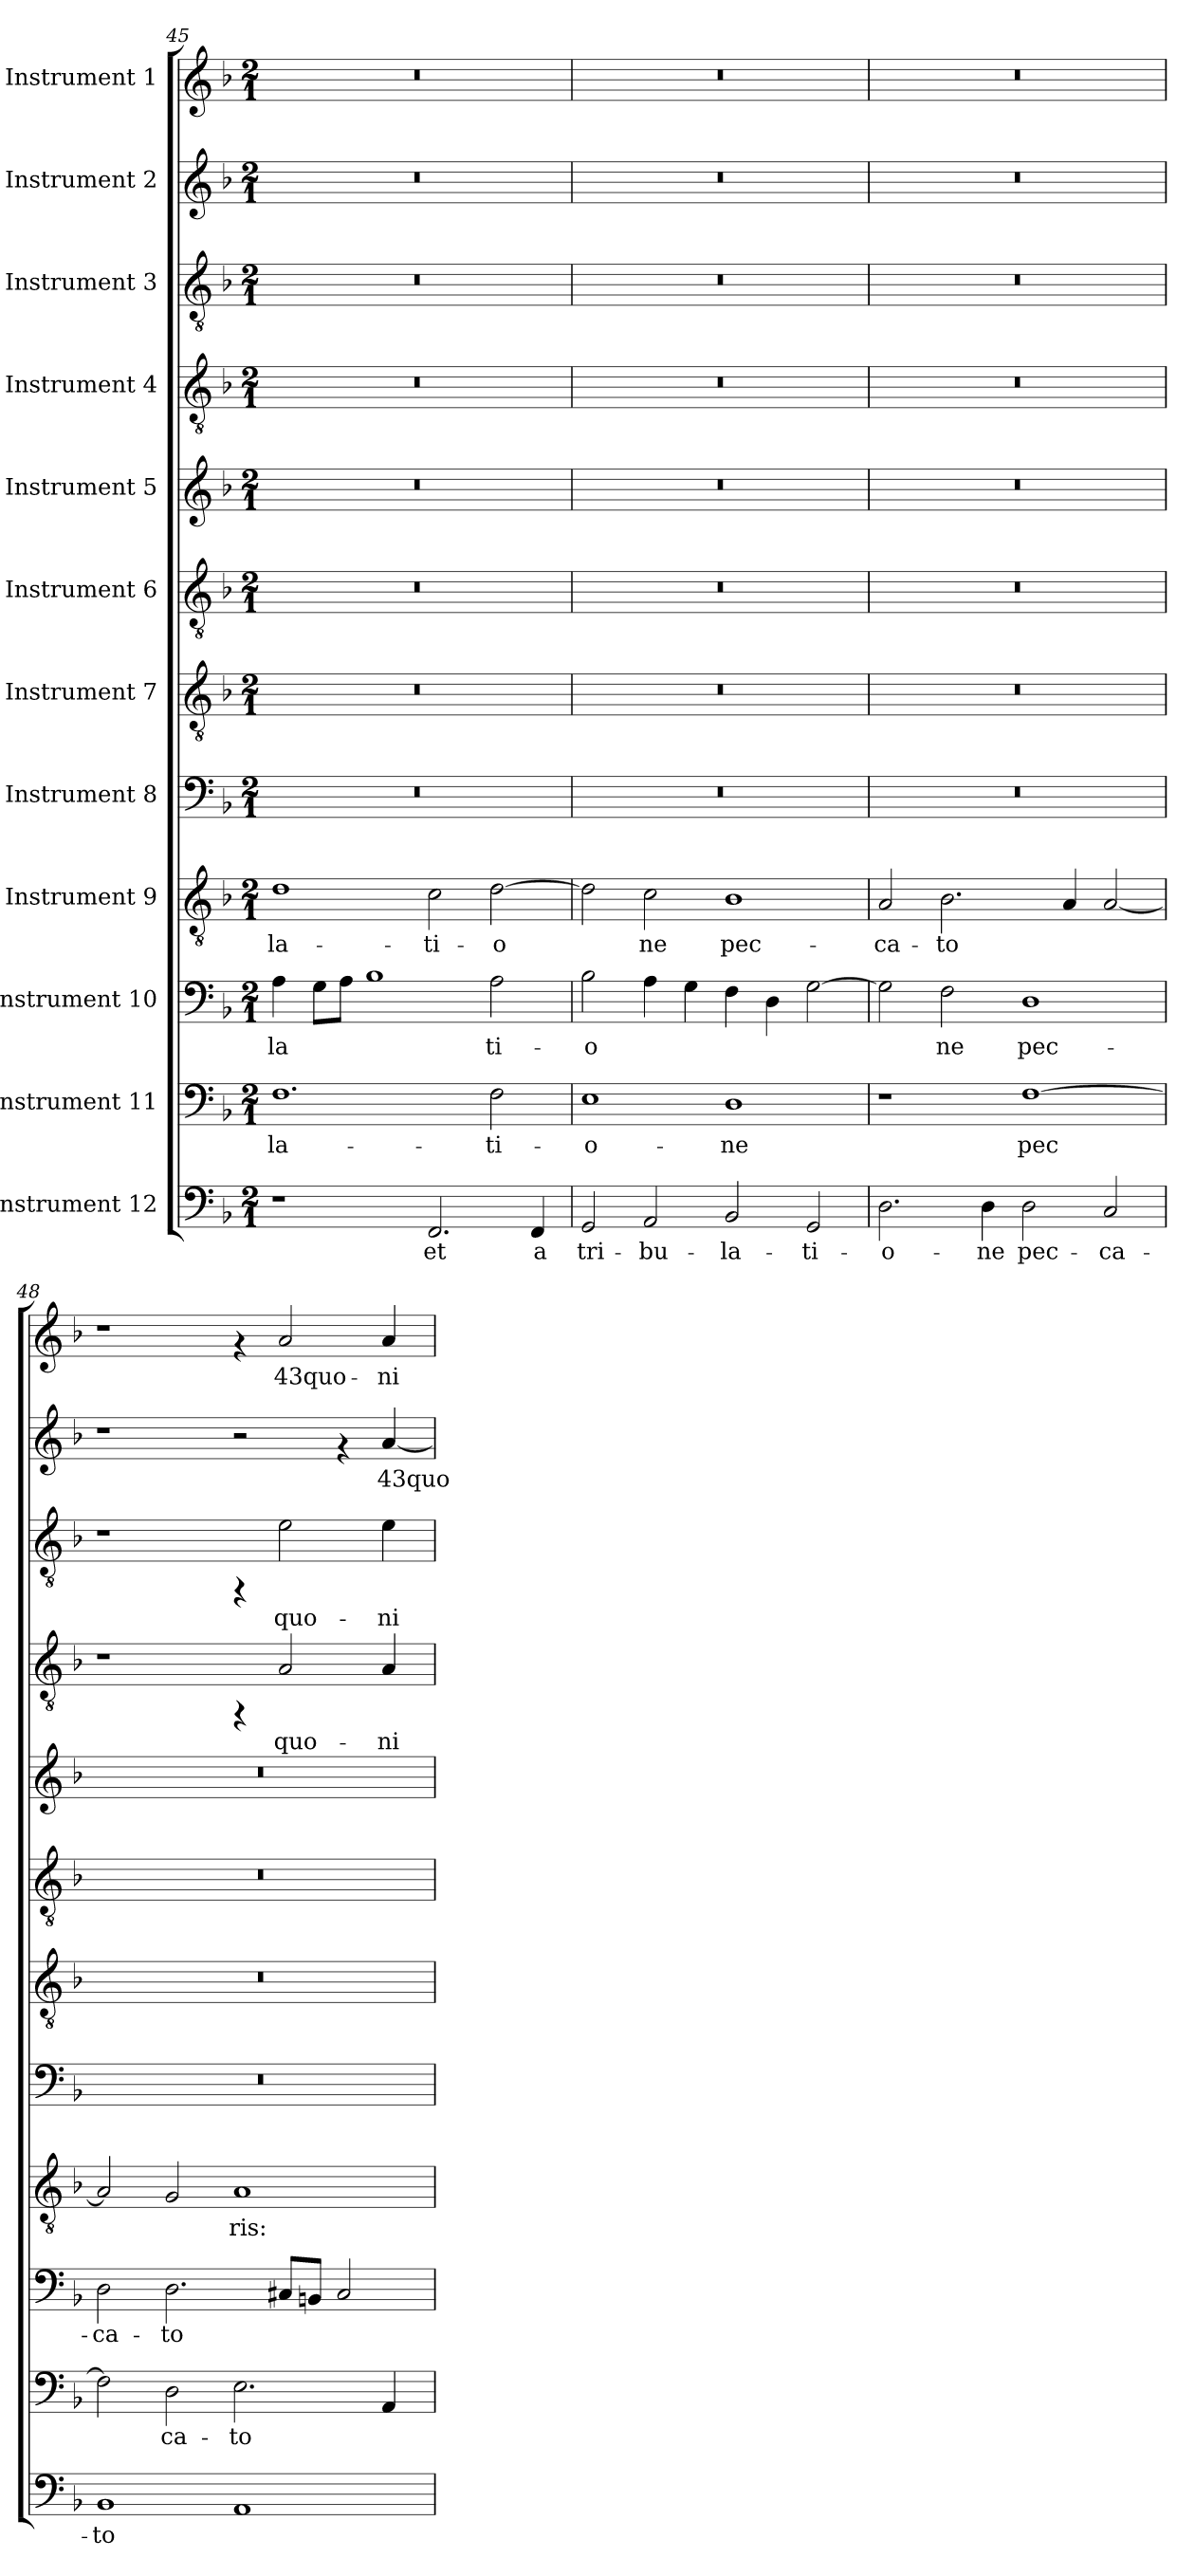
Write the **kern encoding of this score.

**kern	**text	**kern	**text	**kern	**text	**kern	**text	**kern	**kern	**kern	**kern	**kern	**text	**kern	**text	**kern	**text	**kern	**text
*part12	*part12	*part11	*part11	*part10	*part10	*part9	*part9	*part8	*part7	*part6	*part5	*part4	*part4	*part3	*part3	*part2	*part2	*part1	*part1
*staff12	*staff12	*staff11	*staff11	*staff10	*staff10	*staff9	*staff9	*staff8	*staff7	*staff6	*staff5	*staff4	*staff4	*staff3	*staff3	*staff2	*staff2	*staff1	*staff1
*I"Instrument 12	*	*I"Instrument 11	*	*I"Instrument 10	*	*I"Instrument 9	*	*I"Instrument 8	*I"Instrument 7	*I"Instrument 6	*I"Instrument 5	*I"Instrument 4	*	*I"Instrument 3	*	*I"Instrument 2	*	*I"Instrument 1	*
*clefF4	*	*clefF4	*	*clefF4	*	*clefGv2	*	*clefF4	*clefGv2	*clefGv2	*clefG2	*clefGv2	*	*clefGv2	*	*clefG2	*	*clefG2	*
*k[b-]	*	*k[b-]	*	*k[b-]	*	*k[b-]	*	*k[b-]	*k[b-]	*k[b-]	*k[b-]	*k[b-]	*	*k[b-]	*	*k[b-]	*	*k[b-]	*
*F:	*	*F:	*	*F:	*	*F:	*	*F:	*F:	*F:	*F:	*F:	*	*F:	*	*F:	*	*F:	*
*M2/1	*	*M2/1	*	*M2/1	*	*M2/1	*	*M2/1	*M2/1	*M2/1	*M2/1	*M2/1	*	*M2/1	*	*M2/1	*	*M2/1	*
=45	=45	=45	=45	=45	=45	=45	=45	=45	=45	=45	=45	=45	=45	=45	=45	=45	=45	=45	=45
!	!	!	!LO:LY:b:cj	!	!LO:LY:b:cj	!	!LO:LY:b:cj	!	!	!	!	!	!	!	!	!	!	!	!
1r	.	1.F	-la-	4A\	-la-	1d	-la-	0r	0r	0r	0r	0r	.	0r	.	0r	.	0r	.
!	!	!	!	!	!LO:LY:b:cj	!	!	!	!	!	!	!	!	!	!	!	!	!	!
.	.	.	.	8G\L	--	.	.	.	.	.	.	.	.	.	.	.	.	.	.
!	!	!	!	!	!LO:LY:b:cj	!	!	!	!	!	!	!	!	!	!	!	!	!	!
.	.	.	.	8A\J	--	.	.	.	.	.	.	.	.	.	.	.	.	.	.
!	!	!	!	!	!LO:LY:b:cj	!	!	!	!	!	!	!	!	!	!	!	!	!	!
.	.	.	.	1B-	--	.	.	.	.	.	.	.	.	.	.	.	.	.	.
!	!LO:LY:b:cj	!	!	!	!	!	!LO:LY:b:cj	!	!	!	!	!	!	!	!	!	!	!	!
2.FF/	et	.	.	.	.	2c\	-ti-	.	.	.	.	.	.	.	.	.	.	.	.
!	!	!	!LO:LY:b:cj	!	!LO:LY:b:cj	!	!LO:LY:b:cj	!	!	!	!	!	!	!	!	!	!	!	!
.	.	2F\	-ti-	2A\	-ti-	[>2d\	-o-	.	.	.	.	.	.	.	.	.	.	.	.
!	!LO:LY:b:cj	!	!	!	!	!	!	!	!	!	!	!	!	!	!	!	!	!	!
4FF/	a	.	.	.	.	.	.	.	.	.	.	.	.	.	.	.	.	.	.
=46	=46	=46	=46	=46	=46	=46	=46	=46	=46	=46	=46	=46	=46	=46	=46	=46	=46	=46	=46
!	!LO:LY:b:cj	!	!LO:LY:b:cj	!	!LO:LY:b:cj	!	!LO:LY:b:cj	!	!	!	!	!	!	!	!	!	!	!	!
2GG/	tri-	1E	-o-	2B-\	-o-	2d\]	--	0r	0r	0r	0r	0r	.	0r	.	0r	.	0r	.
!	!LO:LY:b:cj	!	!	!	!LO:LY:b:cj	!	!LO:LY:b:cj	!	!	!	!	!	!	!	!	!	!	!	!
2AA/	-bu-	.	.	4A\	--	2c\	-ne	.	.	.	.	.	.	.	.	.	.	.	.
!	!	!	!	!	!LO:LY:b:cj	!	!	!	!	!	!	!	!	!	!	!	!	!	!
.	.	.	.	4G\	--	.	.	.	.	.	.	.	.	.	.	.	.	.	.
!	!LO:LY:b:cj	!	!LO:LY:b:cj	!	!LO:LY:b:cj	!	!LO:LY:b:cj	!	!	!	!	!	!	!	!	!	!	!	!
2BB-/	-la-	1D	-ne	4F\	--	1B-	pec-	.	.	.	.	.	.	.	.	.	.	.	.
!	!	!	!	!	!LO:LY:b:cj	!	!	!	!	!	!	!	!	!	!	!	!	!	!
.	.	.	.	4D\	--	.	.	.	.	.	.	.	.	.	.	.	.	.	.
!	!LO:LY:b:cj	!	!	!	!LO:LY:b:cj	!	!	!	!	!	!	!	!	!	!	!	!	!	!
2GG/	-ti-	.	.	[>2G\	--	.	.	.	.	.	.	.	.	.	.	.	.	.	.
=47	=47	=47	=47	=47	=47	=47	=47	=47	=47	=47	=47	=47	=47	=47	=47	=47	=47	=47	=47
!	!LO:LY:b:cj	!	!	!	!LO:LY:b:cj	!	!LO:LY:b:cj	!	!	!	!	!	!	!	!	!	!	!	!
2.D\	-o-	1r	.	2G\]	--	2A/	-ca-	0r	0r	0r	0r	0r	.	0r	.	0r	.	0r	.
!	!	!	!	!	!LO:LY:b:cj	!	!LO:LY:b:cj	!	!	!	!	!	!	!	!	!	!	!	!
.	.	.	.	2F\	-ne	2.B-\	-to-	.	.	.	.	.	.	.	.	.	.	.	.
!	!LO:LY:b:cj	!	!	!	!	!	!	!	!	!	!	!	!	!	!	!	!	!	!
4D\	-ne	.	.	.	.	.	.	.	.	.	.	.	.	.	.	.	.	.	.
!	!LO:LY:b:cj	!	!LO:LY:b:cj	!	!LO:LY:b:cj	!	!	!	!	!	!	!	!	!	!	!	!	!	!
2D\	pec-	[>1F	pec-	1D	pec-	.	.	.	.	.	.	.	.	.	.	.	.	.	.
!	!	!	!	!	!	!	!LO:LY:b:cj	!	!	!	!	!	!	!	!	!	!	!	!
.	.	.	.	.	.	4A/	--	.	.	.	.	.	.	.	.	.	.	.	.
!	!LO:LY:b:cj	!	!	!	!	!	!LO:LY:b:cj	!	!	!	!	!	!	!	!	!	!	!	!
2C/	-ca-	.	.	.	.	[<2A/	--	.	.	.	.	.	.	.	.	.	.	.	.
=48	=48	=48	=48	=48	=48	=48	=48	=48	=48	=48	=48	=48	=48	=48	=48	=48	=48	=48	=48
!	!LO:LY:b:cj	!	!LO:LY:b:cj	!	!LO:LY:b:cj	!	!LO:LY:b:cj	!	!	!	!	!	!	!	!	!	!	!	!
1BB-	-to-	2F\]	--	2D\	-ca-	2A/]	--	0r	0r	0r	0r	1r	.	1r	.	1r	.	1r	.
!	!	!	!LO:LY:b:cj	!	!LO:LY:b:cj	!	!LO:LY:b:cj	!	!	!	!	!	!	!	!	!	!	!	!
.	.	2D\	-ca-	2.D\	-to-	2G/	--	.	.	.	.	.	.	.	.	.	.	.	.
!	!LO:LY:b:cj	!	!LO:LY:b:cj	!	!	!	!LO:LY:b:cj	!	!	!	!	!	!	!	!	!	!	!	!
1AA	--	2.E\	-to-	.	.	1A	-ris:	.	.	.	.	4rFF	.	4rFF	.	2r	.	4rf	.
!	!	!	!	!	!LO:LY:b:cj	!	!	!	!	!	!	!	!LO:LY:b:cj	!	!LO:LY:b:cj	!	!	!	!LO:LY:b:cj
.	.	.	.	8C#X/L	--	.	.	.	.	.	.	2A/	quo-	2e\	quo-	.	.	2a/	43quo-
!	!	!	!	!	!LO:LY:b:cj	!	!	!	!	!	!	!	!	!	!	!	!	!	!
.	.	.	.	8BBn/J	--	.	.	.	.	.	.	.	.	.	.	.	.	.	.
!	!	!	!	!	!LO:LY:b:cj	!	!	!	!	!	!	!	!	!	!	!	!	!	!
.	.	.	.	2C#/	--	.	.	.	.	.	.	.	.	.	.	4rf	.	.	.
!	!	!	!LO:LY:b:cj	!	!	!	!	!	!	!	!	!	!LO:LY:b:cj	!	!LO:LY:b:cj	!	!LO:LY:b:cj	!	!LO:LY:b:cj
.	.	4AA/	--	.	.	.	.	.	.	.	.	4A/	-ni-	4e\	-ni-	[<4a/	43quo-	4a/	-ni-
=	=	=	=	=	=	=	=	=	=	=	=	=	=	=	=	=	=	=	=
*-	*-	*-	*-	*-	*-	*-	*-	*-	*-	*-	*-	*-	*-	*-	*-	*-	*-	*-	*-
